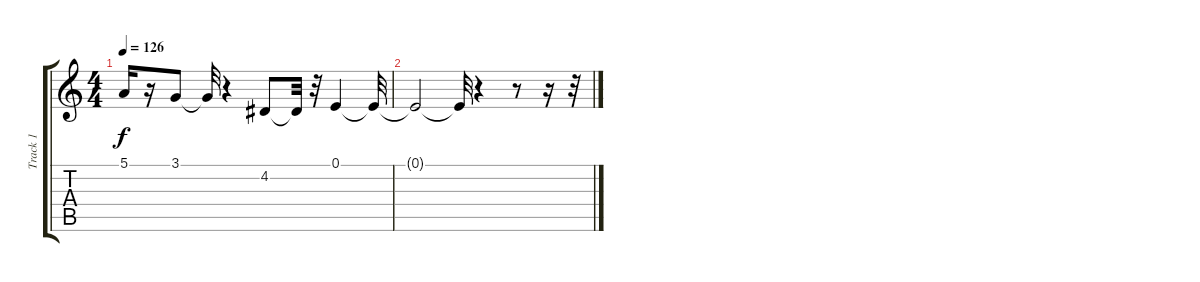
\track ("Track 1" "Track 1") {instrument panflute}
\staff {score tabs}
\tuning (E4 B3 G3 D3 A2 E2) {hide}
\ts (4 4)
\tempo 126
\clef g2
\ks c
5.1{t}.16{dy f} r.16 3.1.8 3.1{t}.32 r.4 4.2.8 4.2{t}.32 r.32 0.1.4 0.1{t}.32 |
0.1{t}.2 0.1{t}.32 r.4 r.8 r.16 r.32
